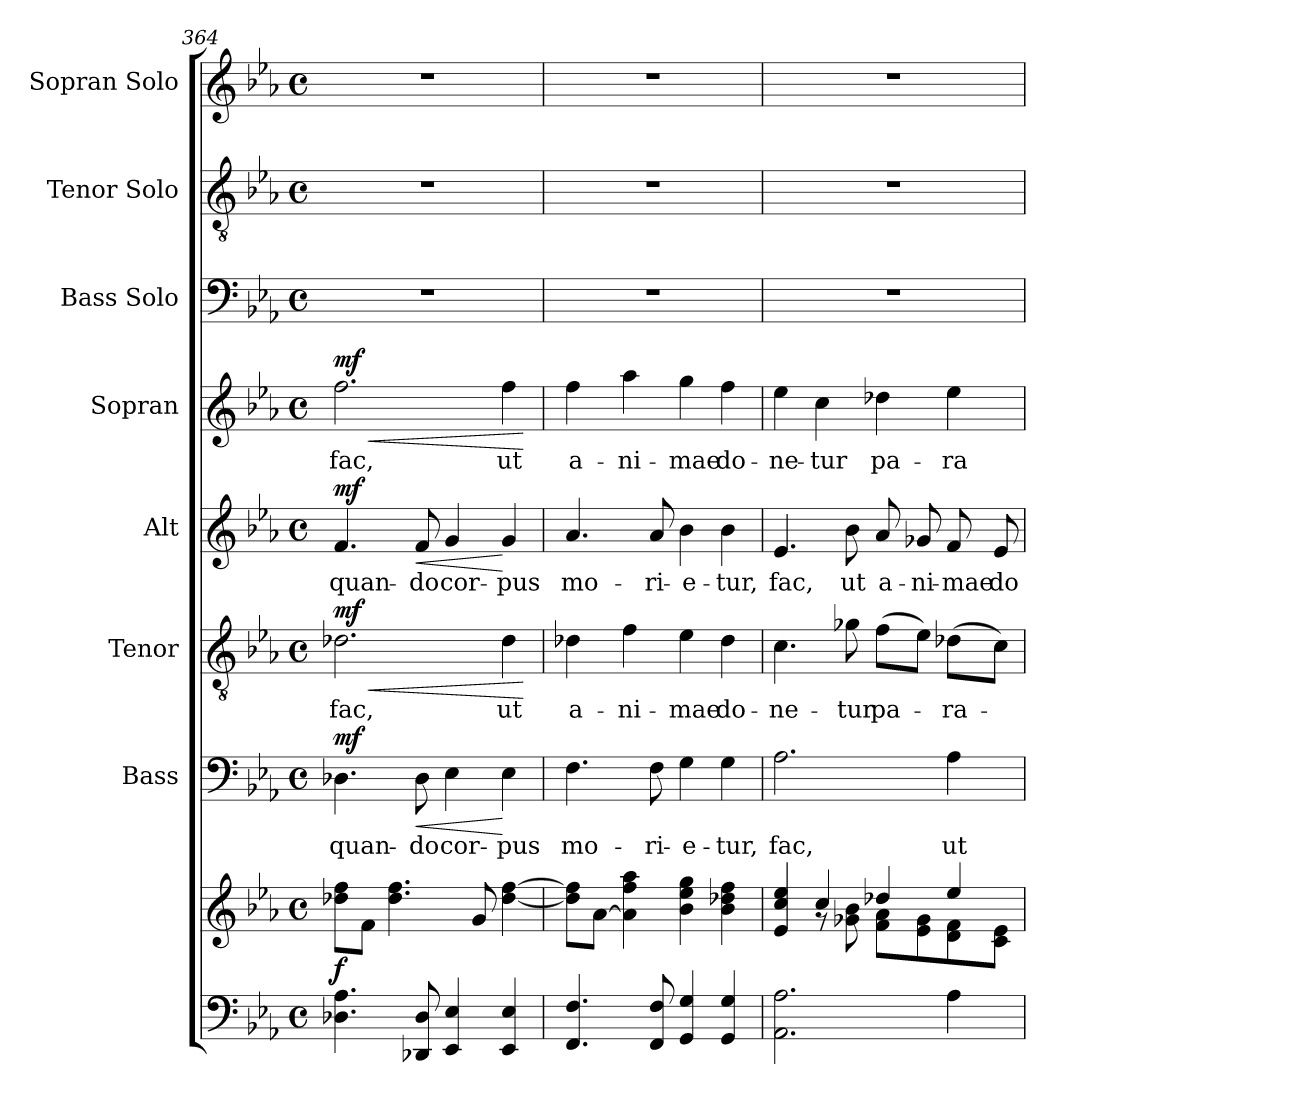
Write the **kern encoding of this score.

**kern	**kern	**dynam	**kern	**text	**dynam	**kern	**text	**dynam	**kern	**text	**dynam	**kern	**text	**dynam	**kern	**kern	**kern
*part8	*part8	*part8	*part7	*part7	*part7	*part6	*part6	*part6	*part5	*part5	*part5	*part4	*part4	*part4	*part3	*part2	*part1
*staff9	*staff8	*staff8/9	*staff7	*staff7	*staff7	*staff6	*staff6	*staff6	*staff5	*staff5	*staff5	*staff4	*staff4	*staff4	*staff3	*staff2	*staff1
*	*	*	*I"Bass	*	*	*I"Tenor	*	*	*I"Alt	*	*	*I"Sopran	*	*	*I"Bass Solo	*I"Tenor Solo	*I"Sopran Solo
*	*	*	*I'B.	*	*	*I'T.	*	*	*I'A.	*	*	*I'S.	*	*	*I'B. Solo	*I'T. Solo	*I'S. Solo
*clefF4	*clefG2	*	*clefF4	*	*	*clefGv2	*	*	*clefG2	*	*	*clefG2	*	*	*clefF4	*clefGv2	*clefG2
*k[b-e-a-]	*k[b-e-a-]	*	*k[b-e-a-]	*	*	*k[b-e-a-]	*	*	*k[b-e-a-]	*	*	*k[b-e-a-]	*	*	*k[b-e-a-]	*k[b-e-a-]	*k[b-e-a-]
*E-:	*E-:	*	*E-:	*	*	*E-:	*	*	*E-:	*	*	*E-:	*	*	*E-:	*E-:	*E-:
*M4/4	*M4/4	*	*M4/4	*	*	*M4/4	*	*	*M4/4	*	*	*M4/4	*	*	*M4/4	*M4/4	*M4/4
*met(c)	*met(c)	*	*met(c)	*	*	*met(c)	*	*	*met(c)	*	*	*met(c)	*	*	*met(c)	*met(c)	*met(c)
=364	=364	=364	=364	=364	=364	=364	=364	=364	=364	=364	=364	=364	=364	=364	=364	=364	=364
!	!	!LO:DY:b	!	!LO:LY:b	!LO:DY:a	!	!LO:LY:b	!LO:HP:b	!	!LO:LY:b	!	!	!LO:LY:b	!LO:HP:b	!	!	!
!	!	!	!	!	!	!	!	!LO:DY:n=1:a	!	!	!LO:DY:a	!	!	!LO:DY:n=1:a	!	!	!
4.D-X\ 4.A-\	8dd-X\ 8ff\L	f	4.D-X\	quan-	mf	2.d-X\	fac,	< mf	4.f/	quan-	mf	2.ff\	fac,	< mf	1r	1r	1r
.	8f\J	.	.	.	.	.	.	.	.	.	.	.	.	.	.	.	.
.	4.dd-\ 4.ff\	.	.	.	.	.	.	.	.	.	.	.	.	.	.	.	.
!	!	!	!	!LO:LY:b	!LO:HP:b	!	!	!	!	!LO:LY:b	!LO:HP:b	!	!	!	!	!	!
8DD-X/ 8D-/	.	.	8D-\	-do	<	.	.	.	8f/	-do	<	.	.	.	.	.	.
!	!	!	!	!LO:LY:b	!	!	!	!	!	!LO:LY:b	!	!	!	!	!	!	!
4EE-/ 4E-/	.	.	4E-\	cor-	.	.	.	.	4g/	cor-	.	.	.	.	.	.	.
.	8g/	.	.	.	.	.	.	.	.	.	.	.	.	.	.	.	.
!	!	!	!	!LO:LY:b	!	!	!LO:LY:b	!	!	!LO:LY:b	!	!	!LO:LY:b	!	!	!	!
4EE-/ 4E-/	[4dd-\ [4ff\	.	4E-\	-pus	[	4d-\	ut	.	4g/	-pus	[	4ff\	ut	.	.	.	.
.	.	.	.	.	.	.	.	[	.	.	.	.	.	[	.	.	.
=365	=365	=365	=365	=365	=365	=365	=365	=365	=365	=365	=365	=365	=365	=365	=365	=365	=365
!	!	!	!	!LO:LY:b	!	!	!LO:LY:b	!	!	!LO:LY:b	!	!	!LO:LY:b	!	!	!	!
4.FF/ 4.F/	8dd-\] 8ff\]L	.	4.F\	mo-	.	4d-X\	a-	.	4.a-/	mo-	.	4ff\	a-	.	1r	1r	1r
.	[<8a-\J	.	.	.	.	.	.	.	.	.	.	.	.	.	.	.	.
!	!	!	!	!	!	!	!LO:LY:b	!	!	!	!	!	!LO:LY:b	!	!	!	!
.	4a-\] 4ff\ 4aa-\	.	.	.	.	4f\	-ni-	.	.	.	.	4aa-\	-ni-	.	.	.	.
!	!	!	!	!LO:LY:b	!	!	!	!	!	!LO:LY:b	!	!	!	!	!	!	!
8FF/ 8F/	.	.	8F\	-ri-	.	.	.	.	8a-/	-ri-	.	.	.	.	.	.	.
!	!	!	!	!LO:LY:b	!	!	!LO:LY:b	!	!	!LO:LY:b	!	!	!LO:LY:b	!	!	!	!
4GG/ 4G/	4b-\ 4ee-\ 4gg\	.	4G\	-e-	.	4e-\	-mae	.	4b-\	-e-	.	4gg\	-mae	.	.	.	.
!	!	!	!	!LO:LY:b	!	!	!LO:LY:b	!	!	!LO:LY:b	!	!	!LO:LY:b	!	!	!	!
4GG/ 4G/	4b-\ 4dd-X\ 4ff\	.	4G\	-tur,	.	4d-\	do-	.	4b-\	-tur,	.	4ff\	do-	.	.	.	.
!!LO:LB:g=z
=366	=366	=366	=366	=366	=366	=366	=366	=366	=366	=366	=366	=366	=366	=366	=366	=366	=366
*	*^	*	*	*	*	*	*	*	*	*	*	*	*	*	*	*	*
!	!	!	!	!	!LO:LY:b	!	!	!LO:LY:b	!	!	!LO:LY:b	!	!	!LO:LY:b	!	!	!	!
2.AA-\ 2.A-\	4e-/ 4cc/ 4ee-/	4ryy	.	2.A-\	fac,	.	4.c\	-ne-	.	4.e-/	fac,	.	4ee-\	-ne-	.	1r	1r	1r
!	!	!	!	!	!	!	!	!	!	!	!	!	!	!LO:LY:b	!	!	!	!
.	4cc/	8rf	.	.	.	.	.	.	.	.	.	.	4cc\	-tur	.	.	.	.
!	!	!	!	!	!	!	!	!LO:LY:b	!	!	!LO:LY:b	!	!	!	!	!	!	!
.	.	8g-X\ 8b-\	.	.	.	.	8g-X\	-tur	.	8b-\	ut	.	.	.	.	.	.	.
!	!	!	!	!	!	!	!	!LO:LY:b	!	!	!LO:LY:b	!	!	!LO:LY:b	!	!	!	!
.	4dd-X/	8f\ 8a-\L	.	.	.	.	(>8f\L	pa-	.	8a-/	a-	.	4dd-X\	pa-	.	.	.	.
!	!	!	!	!	!	!	!	!	!	!	!LO:LY:b	!	!	!	!	!	!	!
.	.	8e-\ 8g-\	.	.	.	.	8e-\J)	.	.	8g-X/	-ni-	.	.	.	.	.	.	.
!	!	!	!	!	!LO:LY:b	!	!	!LO:LY:b	!	!	!LO:LY:b	!	!	!LO:LY:b	!	!	!	!
4A-\	4ee-/	8d\ 8f\	.	4A-\	ut	.	(>8d-X\L	-ra-	.	8f/	-mae	.	4ee-\	-ra-	.	.	.	.
!	!	!	!	!	!	!	!	!	!	!	!LO:LY:b	!	!	!	!	!	!	!
.	.	8c\ 8e-\J	.	.	.	.	8c\J)	.	.	8e-/	do-	.	.	.	.	.	.	.
*	*v	*v	*	*	*	*	*	*	*	*	*	*	*	*	*	*	*	*
=	=	=	=	=	=	=	=	=	=	=	=	=	=	=	=	=	=
*-	*-	*-	*-	*-	*-	*-	*-	*-	*-	*-	*-	*-	*-	*-	*-	*-	*-
